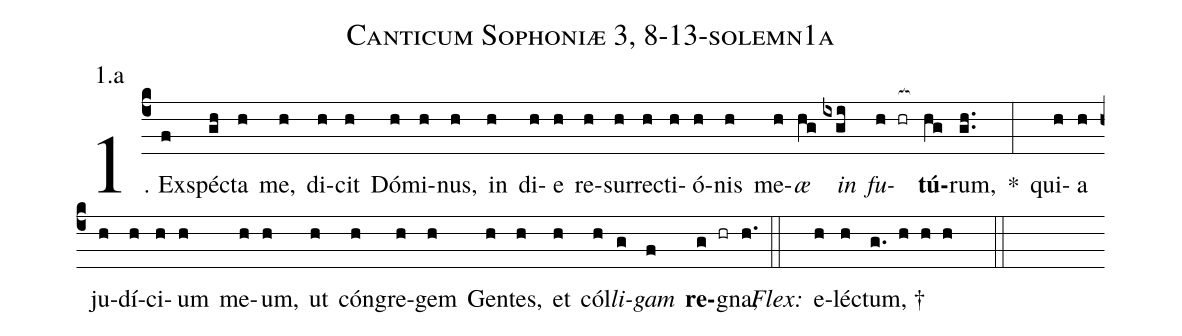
name: Canticum Sophoniæ 3, 8-13-solemn1a;
annotation: 1.a;
%%
(c4)1. Ex(f)spéc(gh)ta(h) me,(h) di(h)cit(h) Dó(h)mi(h)nus,(h) in(h) di(h)e(h) re(h)sur(h)rec(h)ti(h)ó(h)nis(h) me(h)<i>æ</i>(hg) <i>in</i>(ixgi) <i>fu</i>(h hr[ocb:1{])<b>tú</b>(hg[ocb:0}])rum,(gh..) *(:) qui(h)a(h) ju(h)dí(h)ci(h)um(h) me(h)um,(h) ut(h) cón(h)gre(h)gem(h) Gen(h)tes,(h) et(h) cól(h)<i>li</i>(g)<i>gam</i>(f) <b>re</b>(g hr)gna,(h.) (::)
<i>Flex:</i>()  e(h)léc(h)tum, †(g. h h h  ::)
